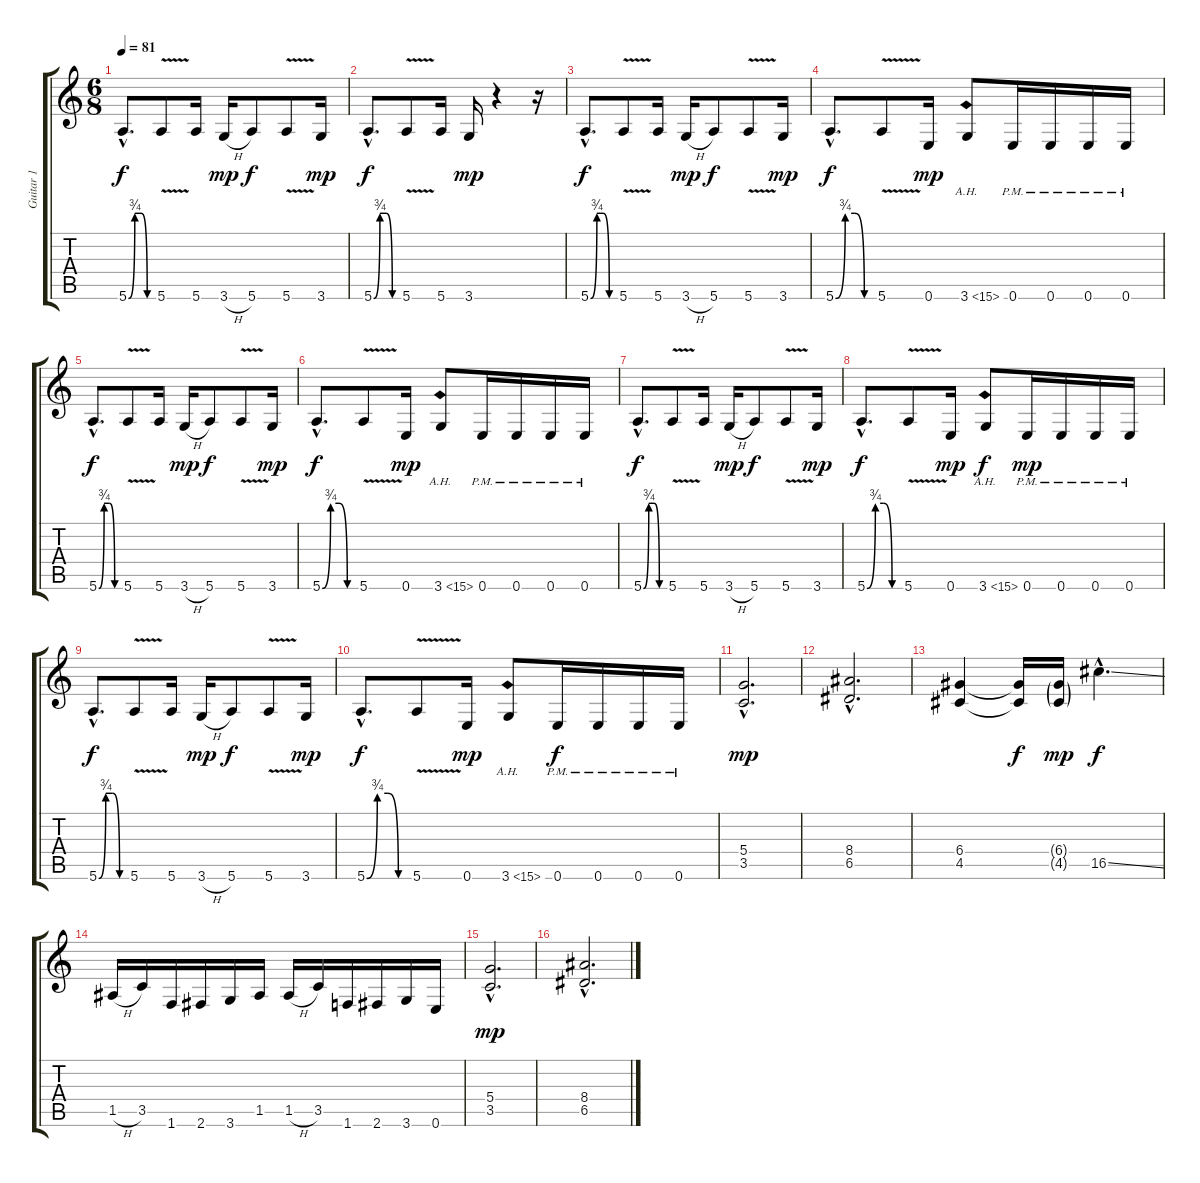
\track ("Guitar 1" "Guitar 1") {instrument overdrivenguitar}
\staff {score tabs}
\tuning (E4 B3 G3 D3 A2 E2) {hide}
\ts (6 8)
\tempo 81
\clef g2
\ks c
5.6{be (custom 0 0 15 3 30 3 45 0 60 0) hac}.8{d dy f} 5.6{v}.8 5.6.16 3.6{h}.16{dy mp} 5.6.8{dy f} 5.6{v}.8 3.6.16{dy mp} |
5.6{be (custom 0 0 15 3 30 3 45 0 60 0) hac}.8{d dy f} 5.6{v}.8 5.6.16 3.6.16{dy mp} r.4 r.16 |
5.6{be (custom 0 0 15 3 30 3 45 0 60 0) hac}.8{d dy f} 5.6{v}.8 5.6.16 3.6{h}.16{dy mp} 5.6.8{dy f} 5.6{v}.8 3.6.16{dy mp} |
5.6{be (custom 0 0 15 3 30 3 45 0 60 0) hac}.8{d dy f} 5.6{v}.8 0.6.16{dy mp} 3.6{ah 12}.8 0.6{pm}.16 0.6{pm}.16 0.6{pm}.16 0.6{pm}.16 |
5.6{be (custom 0 0 15 3 30 3 45 0 60 0) hac}.8{d dy f} 5.6{v}.8 5.6.16 3.6{h}.16{dy mp} 5.6.8{dy f} 5.6{v}.8 3.6.16{dy mp} |
5.6{be (custom 0 0 15 3 30 3 45 0 60 0) hac}.8{d dy f} 5.6{v}.8 0.6.16{dy mp} 3.6{ah 12}.8 0.6{pm}.16 0.6{pm}.16 0.6{pm}.16 0.6{pm}.16 |
5.6{be (custom 0 0 15 3 30 3 45 0 60 0) hac}.8{d dy f} 5.6{v}.8 5.6.16 3.6{h}.16{dy mp} 5.6.8{dy f} 5.6{v}.8 3.6.16{dy mp} |
5.6{be (custom 0 0 15 3 30 3 45 0 60 0) hac}.8{d dy f} 5.6{v}.8 0.6.16{dy mp} 3.6{ah 12}.8{dy f} 0.6{pm}.16{dy mp} 0.6{pm}.16 0.6{pm}.16 0.6{pm}.16 |
5.6{be (custom 0 0 15 3 30 3 45 0 60 0) hac}.8{d dy f} 5.6{v}.8 5.6.16 3.6{h}.16{dy mp} 5.6.8{dy f} 5.6{v}.8 3.6.16{dy mp} |
5.6{be (custom 0 0 15 3 30 3 45 0 60 0) hac}.8{d dy f} 5.6{v}.8 0.6.16{dy mp} 3.6{ah 12}.8 0.6{pm}.16{dy f} 0.6{pm}.16 0.6{pm}.16 0.6{pm}.16 |
(5.4{hac} 3.5{hac}).2{d dy mp} |
(8.4{hac} 6.5{hac}).2{d} |
(6.4 4.5).4 (6.4{t} 4.5{t}).16{dy f} (6.4{g} 4.5{g}).16{dy mp} 16.5{ss hac}.4{d dy f} |
1.5{h}.16 3.5.16 1.6.16 2.6.16 3.6.16 1.5.16 1.5{h}.16 3.5.16 1.6.16 2.6.16 3.6.16 0.6.16 |
(5.4{hac} 3.5{hac}).2{d dy mp} |
(8.4{hac} 6.5{hac}).2{d}
